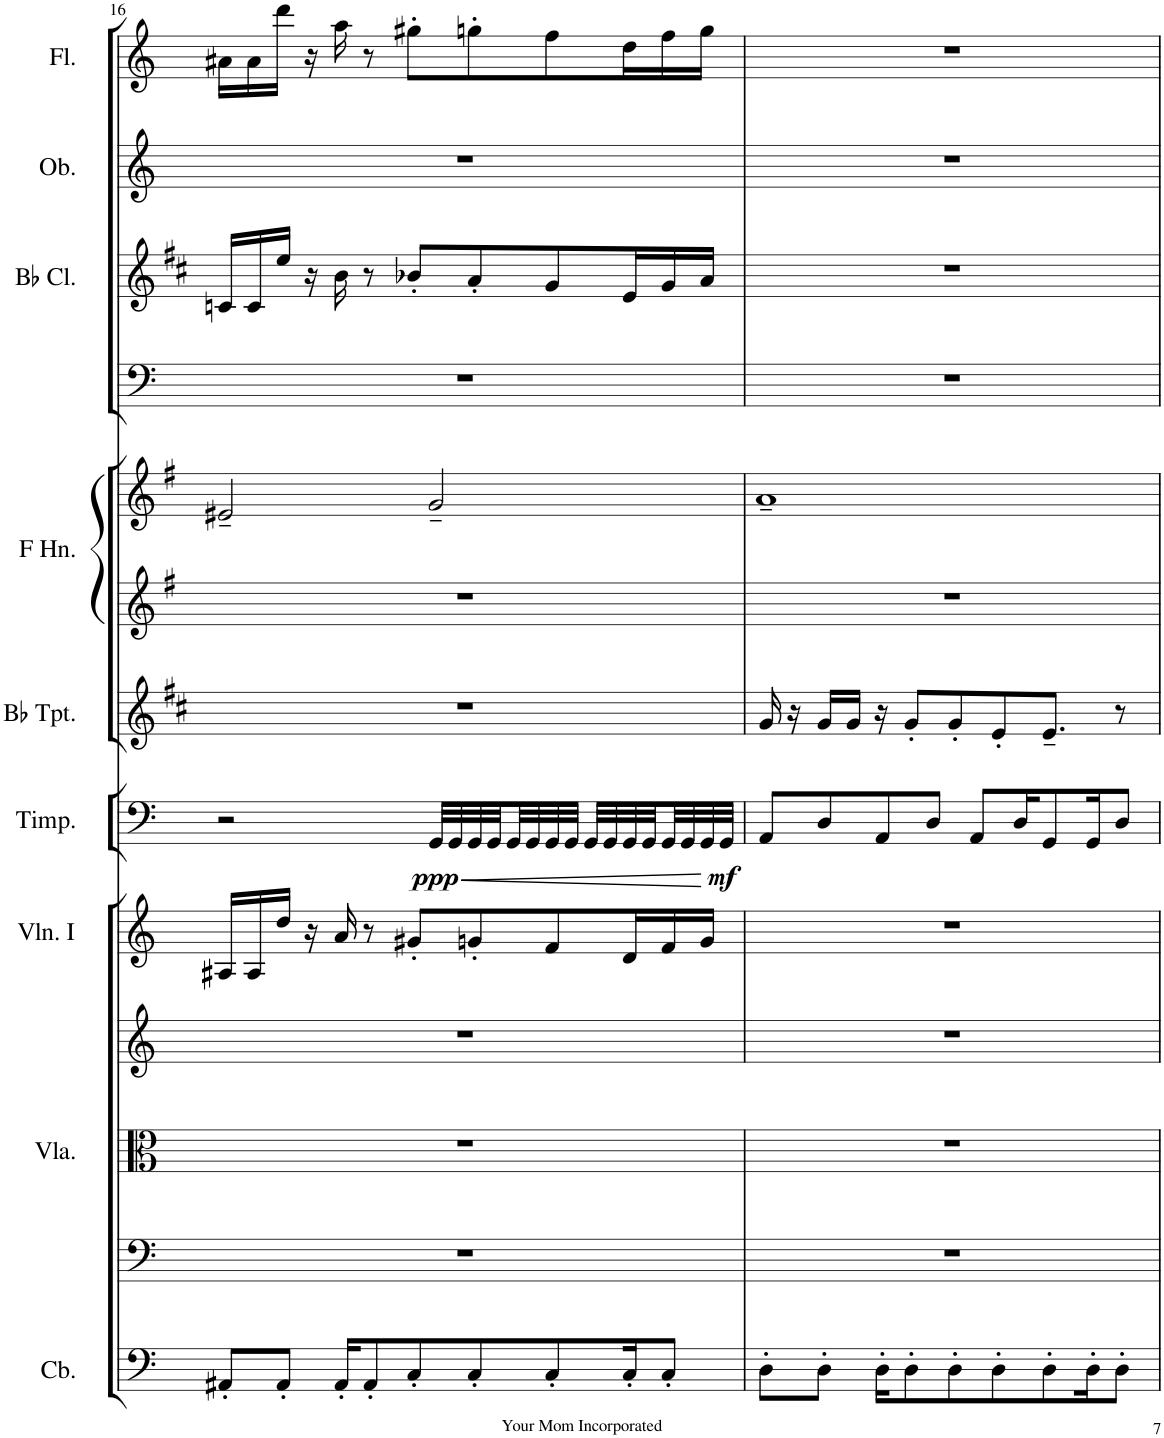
**kern	**kern	**kern	**kern	**kern	**kern	**dynam	**kern	**kern	**kern	**kern	**kern	**kern	**kern
*part12	*part11	*part10	*part9	*part8	*part7	*part7	*part6	*part5	*part5	*part4	*part3	*part2	*part1
*staff13	*staff12	*staff11	*staff10	*staff9	*staff8	*staff8	*staff7	*staff6	*staff5	*staff4	*staff3	*staff2	*staff1
*I"Double Bass	*I"Violoncello	*I"Violas	*I"Violin II	*I"Violins	*I"Timpani	*	*I"Trumpets in Bb	*I"Horns in F	*	*I"Bassoons	*I"Clarinets in Bb	*I"Oboes	*I"Flutes
*	*	*I'Vla.	*	*	*I'Timp.	*	*	*	*	*I'Bsn	*	*I'Ob.	*I'Fl.
!!LO:PB:g=z
*clefF4	*clefF4	*clefC3	*clefG2	*clefG2	*clefF4	*	*clefG2	*clefG2	*clefG2	*clefF4	*clefG2	*clefG2	*clefG2
*Trd7c12	*	*	*	*	*	*	*Trd1c2	*Trd4c7	*Trd4c7	*	*Trd1c2	*	*
*k[]	*k[]	*k[]	*k[]	*k[]	*k[]	*	*k[f#c#]	*k[f#]	*k[f#]	*k[]	*k[f#c#]	*k[]	*k[]
*M4/4	*M4/4	*M4/4	*M4/4	*M4/4	*M4/4	*	*M4/4	*M4/4	*M4/4	*M4/4	*M4/4	*M4/4	*M4/4
*met(c)	*met(c)	*met(c)	*met(c)	*met(c)	*met(c)	*	*met(c)	*met(c)	*met(c)	*met(c)	*met(c)	*met(c)	*met(c)
=16	=16	=16	=16	=16	=16	=16	=16	=16	=16	=16	=16	=16	=16
8AA#X'/L	1r	1r	1r	16A#X/LL	2r	.	1r	1r	2e#X~/	1r	16cn/LL	1r	16a#X\LL
.	.	.	.	16A#/	.	.	.	.	.	.	16c/	.	16a#\
8AA#'/J	.	.	.	16dd/JJ	.	.	.	.	.	.	16ee/JJ	.	16ddd\JJ
.	.	.	.	16r	.	.	.	.	.	.	16r	.	16r
16AA#'/KL	.	.	.	16a/	.	.	.	.	.	.	16b\	.	16aa\
8AA#'/	.	.	.	8r	.	.	.	.	.	.	8r	.	8r
8C'/	.	.	.	8g#X'/L	.	.	.	.	.	.	8b-X'/L	.	8gg#X'\L
!	!	!	!	!	!	!LO:HP:b	!	!	!	!	!	!	!
!	!	!	!	!	!	!LO:DY:n=1:b	!	!	!	!	!	!	!
.	.	.	.	.	32GG/LLL	< ppp	.	.	2g~/	.	.	.	.
.	.	.	.	.	32GG/	.	.	.	.	.	.	.	.
8C'/	.	.	.	8gn'/	32GG/	.	.	.	.	.	8a'/	.	8ggn'\
.	.	.	.	.	32GG/	.	.	.	.	.	.	.	.
.	.	.	.	.	32GG/	.	.	.	.	.	.	.	.
.	.	.	.	.	32GG/	.	.	.	.	.	.	.	.
8C'/	.	.	.	8f/	32GG/	.	.	.	.	.	8g/	.	8ff\
.	.	.	.	.	32GG/JJJ	.	.	.	.	.	.	.	.
.	.	.	.	.	32GG/LLL	.	.	.	.	.	.	.	.
.	.	.	.	.	32GG/	.	.	.	.	.	.	.	.
16C'/K	.	.	.	16d/L	32GG/	.	.	.	.	.	16e/L	.	16dd\L
.	.	.	.	.	32GG/	.	.	.	.	.	.	.	.
8C'/J	.	.	.	16f/	32GG/	.	.	.	.	.	16g/	.	16ff\
.	.	.	.	.	32GG/	.	.	.	.	.	.	.	.
.	.	.	.	16g/JJ	32GG/	.	.	.	.	.	16a/JJ	.	16gg\JJ
!	!	!	!	!	!	!LO:DY:n=2:b	!	!	!	!	!	!	!
.	.	.	.	.	32GG/JJJ	mf	.	.	.	.	.	.	.
.	.	.	.	.	.	[	.	.	.	.	.	.	.
=17	=17	=17	=17	=17	=17	=17	=17	=17	=17	=17	=17	=17	=17
8D'\L	1r	1r	1r	1r	8AA/L	.	16g/	1r	1a~	1r	1r	1r	1r
.	.	.	.	.	.	.	16r	.	.	.	.	.	.
8D'\J	.	.	.	.	8D/	.	16g/LL	.	.	.	.	.	.
.	.	.	.	.	.	.	16g/JJ	.	.	.	.	.	.
16D'\KL	.	.	.	.	8AA/	.	16r	.	.	.	.	.	.
8D'\	.	.	.	.	.	.	8g'/L	.	.	.	.	.	.
.	.	.	.	.	8D/J	.	.	.	.	.	.	.	.
8D'\	.	.	.	.	.	.	8g'/	.	.	.	.	.	.
.	.	.	.	.	8AA/L	.	.	.	.	.	.	.	.
8D'\	.	.	.	.	.	.	8e'/	.	.	.	.	.	.
.	.	.	.	.	16D/K	.	.	.	.	.	.	.	.
8D'\	.	.	.	.	8GG/	.	8.e~/J	.	.	.	.	.	.
16D'\K	.	.	.	.	16GG/K	.	.	.	.	.	.	.	.
8D'\J	.	.	.	.	8D/J	.	8r	.	.	.	.	.	.
=	=	=	=	=	=	=	=	=	=	=	=	=	=
*-	*-	*-	*-	*-	*-	*-	*-	*-	*-	*-	*-	*-	*-
